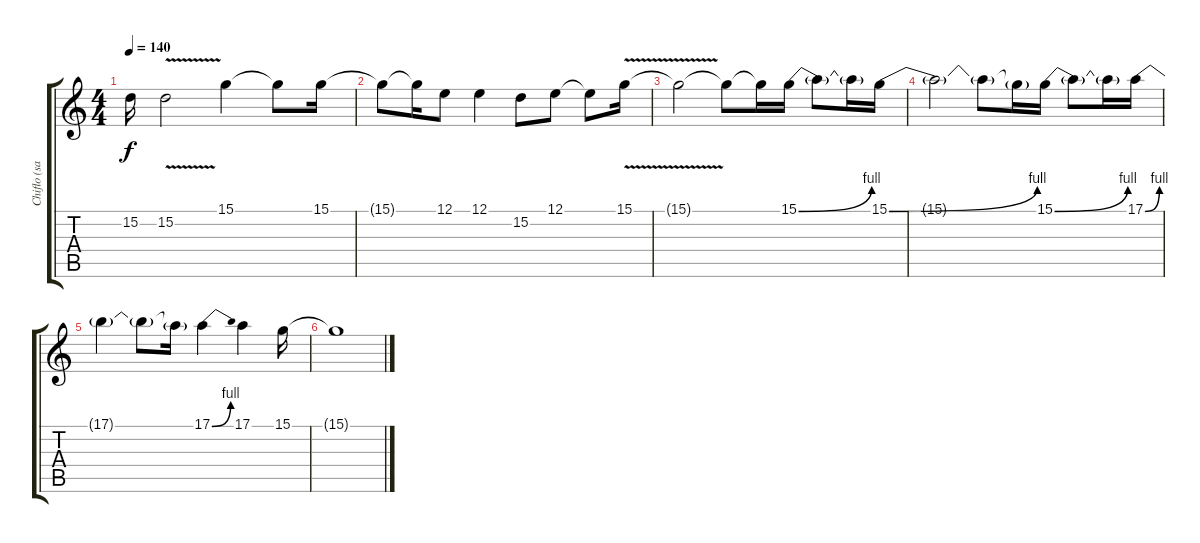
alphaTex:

\track ("Chiflo (saxo)" "Chiflo (sa") {instrument baritonesax}
\staff {score tabs}
\tuning (E4 B3 G3 D3 A2 E2) {hide}
\ts (4 4)
\tempo 140
\clef g2
\ks c
15.2{t}.16{dy f} 15.2{v}.2 15.1.4 15.1{t}.8 15.1.16 |
15.1{t}.8 15.1{t}.16 12.1.8 12.1.4 15.2.8 12.1.8 12.1{t}.8 15.1{v}.16 |
15.1{t}.2 15.1{t}.8 15.1{t}.16 15.1{be (bend 0 0 60 4)}.16 15.1{t}.8 15.1{t}.16 15.1{be (bend 0 0 60 4)}.16 |
15.1{t}.2 15.1{t}.8 15.1{t}.16 15.1{be (bend 0 0 60 4)}.16 15.1{t}.8 15.1{t}.16 17.1{be (bend 0 0 60 4)}.16 |
17.1{t}.4 17.1{t}.8 17.1{t}.16 17.1{be (bend 0 0 60 4)}.4 17.1.4 15.1.16 |
15.1{t}.1
